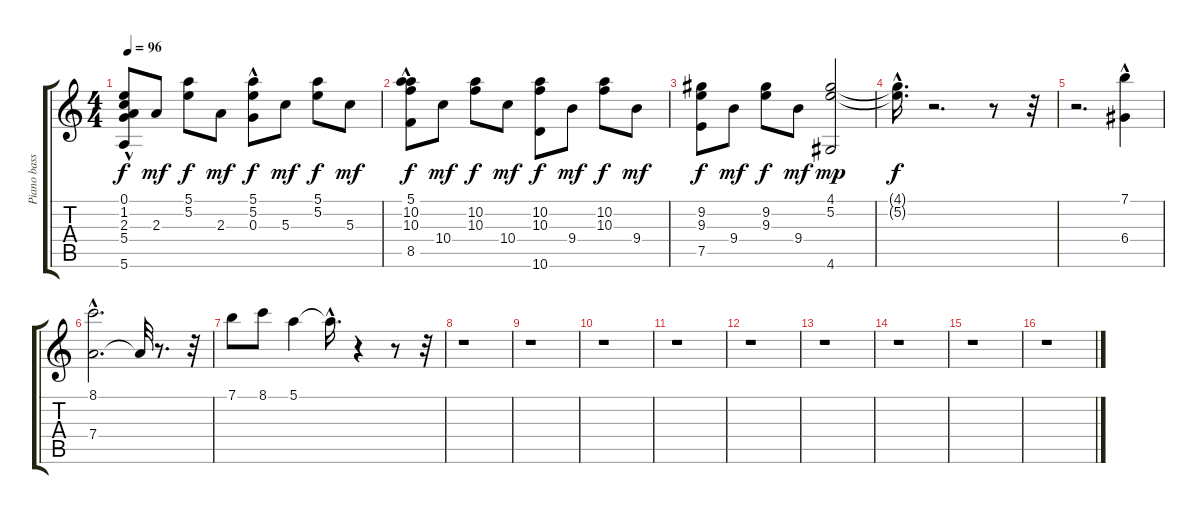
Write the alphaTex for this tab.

\track ("Piano bass" "Piano bass") {instrument acousticguitarnylon}
\staff {score tabs}
\tuning (E4 B3 G3 D3 A2 E2) {hide}
\ts (4 4)
\tempo 96
\clef g2
\ks c
(0.1 1.2 2.3 5.4 5.6{hac}).8{dy f} 2.3.8{dy mf} (5.1 5.2).8{dy f} 2.3.8{dy mf} (5.1 5.2 0.3{hac}).8{dy f} 5.3.8{dy mf} (5.1 5.2).8{dy f} 5.3.8{dy mf} |
(5.1 10.2 10.3 8.5{hac}).8{dy f} 10.4.8{dy mf} (10.2 10.3).8{dy f} 10.4.8{dy mf} (10.2 10.3 10.6).8{dy f} 9.4.8{dy mf} (10.2 10.3).8{dy f} 9.4.8{dy mf} |
(9.2 9.3 7.5).8{dy f} 9.4.8{dy mf} (9.2 9.3).8{dy f} 9.4.8{dy mf} (4.1 5.2 4.6).2{dy mp} |
(4.1{t} 5.2{hac t}).16{d dy f} r.2{d} r.8 r.32 |
r.2{d} (7.1 6.4{hac}).4 |
(8.1{hac} 7.4{hac}).2{d} 7.4{t}.32 r.8{d} r.32 |
7.1.8 8.1.8 5.1.4 5.1{hac t}.16{d} r.4 r.8 r.32 |
r.1 |
r.1 |
r.1 |
r.1 |
r.1 |
r.1 |
r.1 |
r.1 |
r.1
